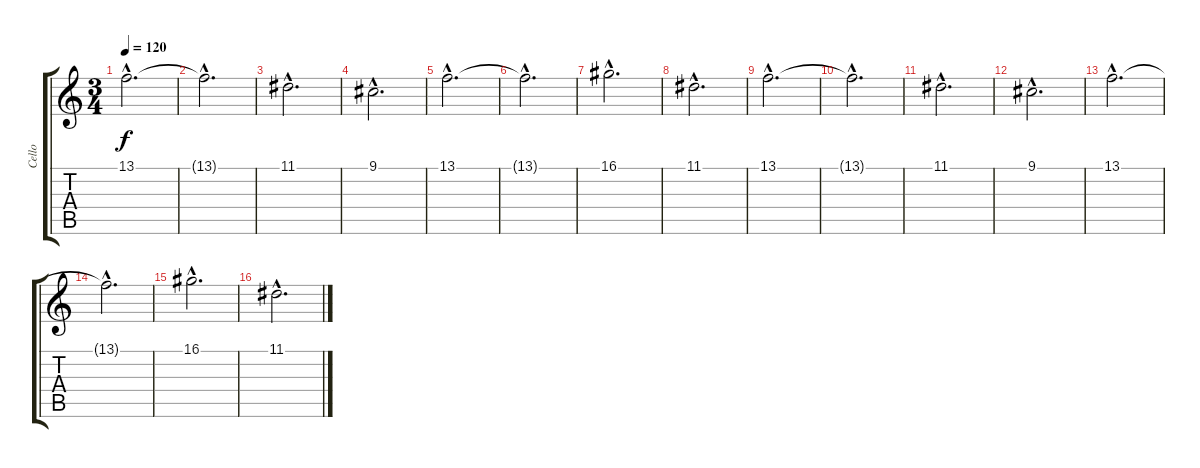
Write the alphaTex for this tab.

\track ("Cello" "Cello") {instrument cello}
\staff {score tabs}
\tuning (E4 B3 G3 D3 A2 E2) {hide}
\ts (3 4)
\tempo 120
\clef g2
\ks c
13.1{hac}.2{d dy f} |
13.1{hac t}.2{d} |
11.1{hac}.2{d} |
9.1{hac}.2{d} |
13.1{hac}.2{d} |
13.1{hac t}.2{d} |
16.1{hac}.2{d} |
11.1{hac}.2{d} |
13.1{hac}.2{d} |
13.1{hac t}.2{d} |
11.1{hac}.2{d} |
9.1{hac}.2{d} |
13.1{hac}.2{d} |
13.1{hac t}.2{d} |
16.1{hac}.2{d} |
11.1{hac}.2{d}
